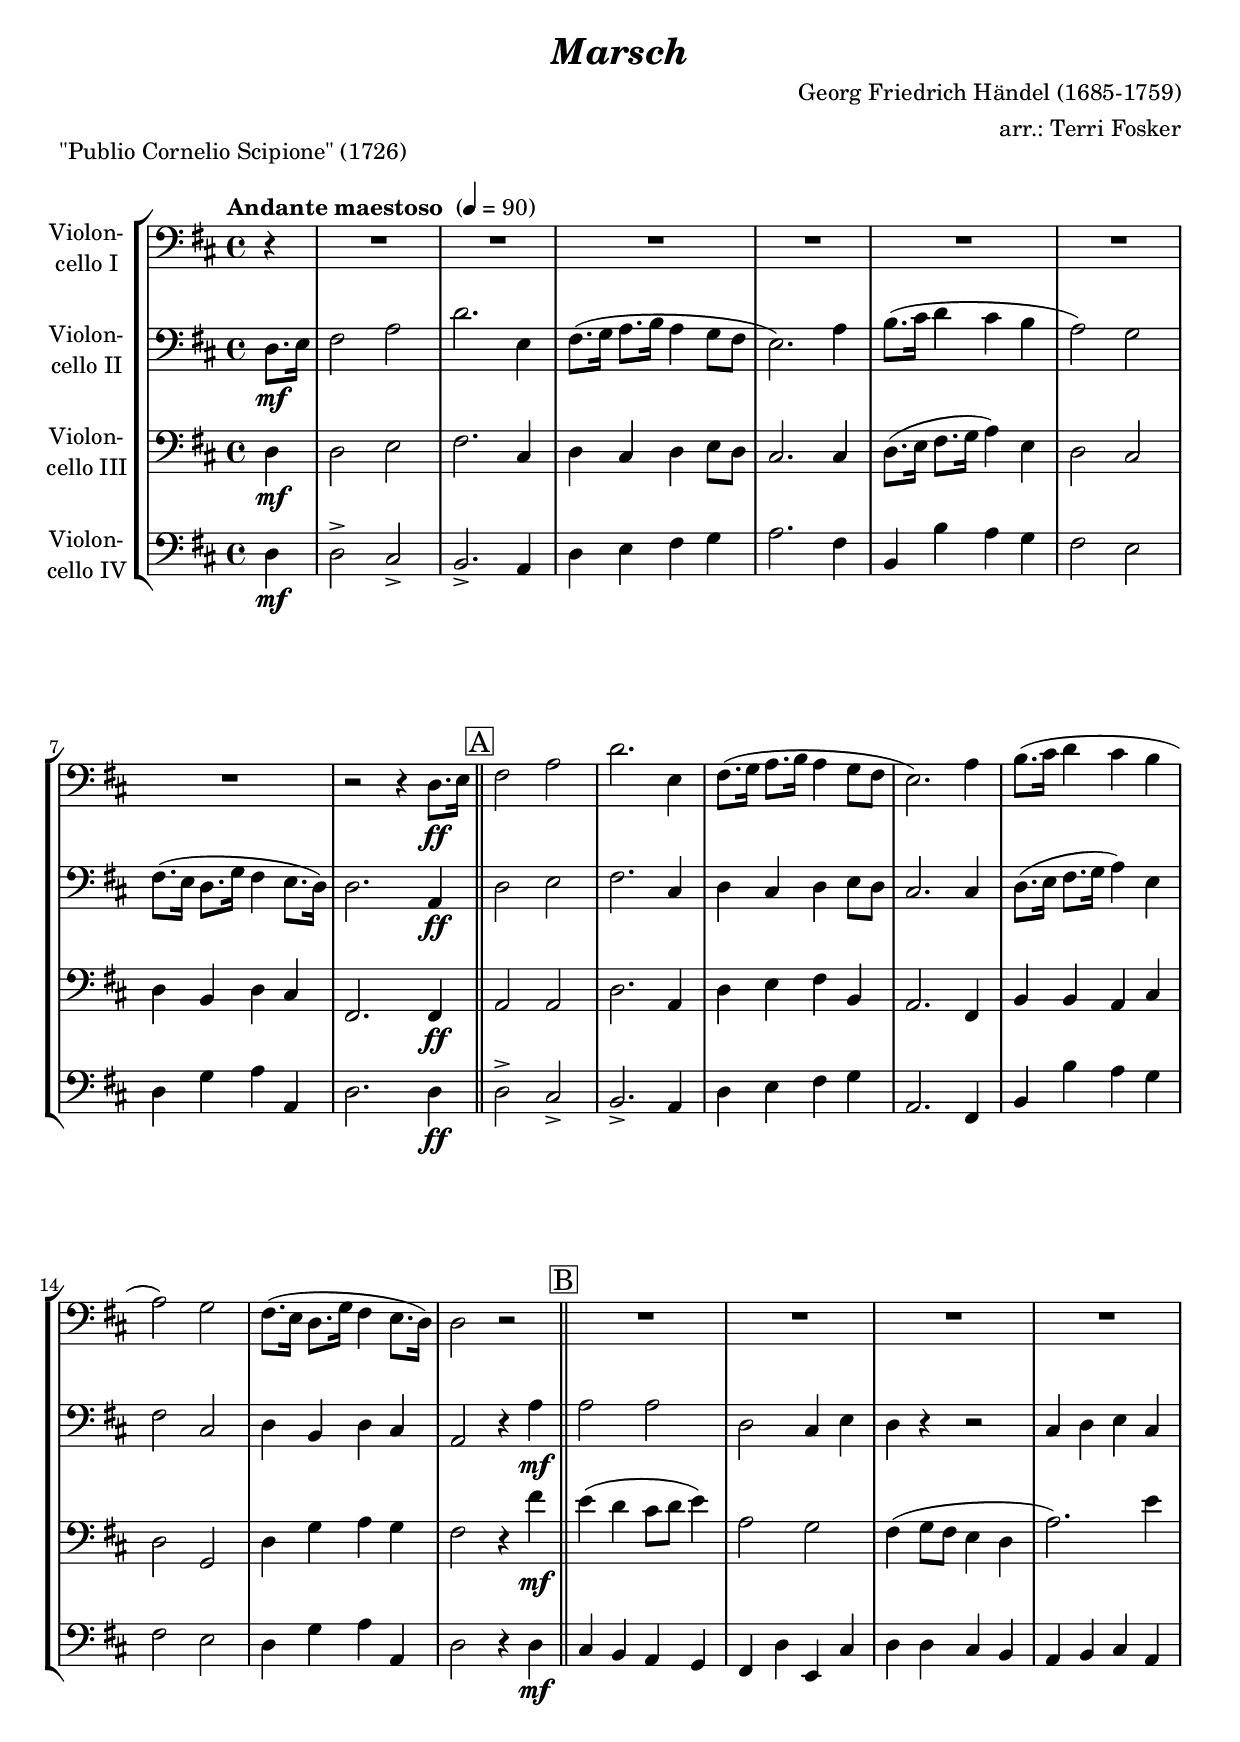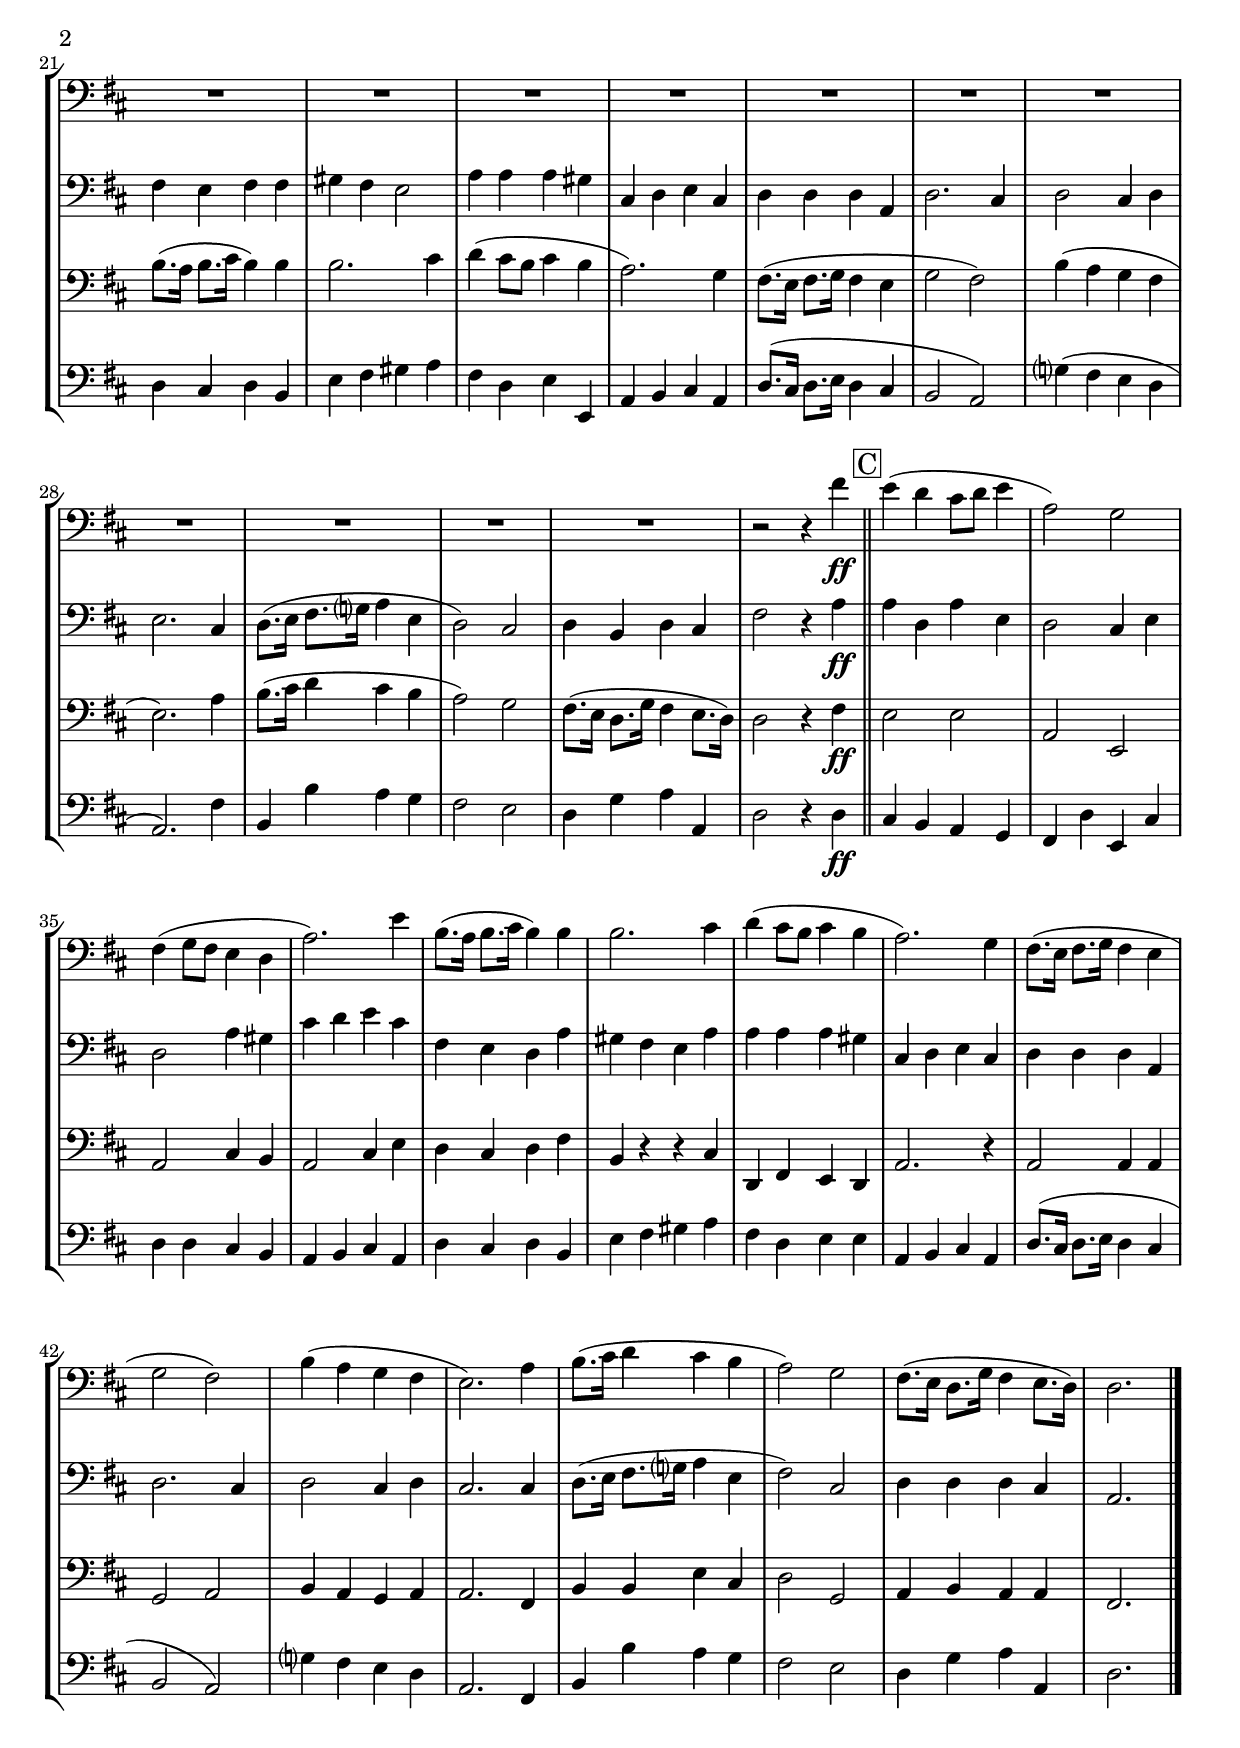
\version "2.18.2"
\include "deutsch.ly"
  
#(set-global-staff-size 20)

\header {
  title     = \markup \bold \italic "Marsch"
  composer  = "Georg Friedrich Händel (1685-1759)"
  arranger  = "arr.: Terri Fosker"
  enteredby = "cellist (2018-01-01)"
  piece     = "\"Publio Cornelio Scipione\" (1726)"
}

voiceconsts = {
  \key c \major
  \time 4/4
  \clef "bass"
%  \numericTimeSignature
  \compressFullBarRests
  % Set default beaming for all staves
% \set Timing.beamExceptions = #'()
% \set Timing.baseMoment     = #(ly:make-moment 1 4)
% \set Timing.beatStructure  = #'(1 1 1)
  \tempo "Andante maestoso " 4=90
}

micl = "clarinet"
mifl = "flute"
miob = "oboe"
mifh = "french horn"
misx = "tenor sax"
mist = "string ensemble 1"
miba = "cello"

boxa = { \bar "||" \mark \markup \box "A" }
boxb = { \bar "||" \mark \markup \box "B" }
boxc = { \bar "||" \mark \markup \box "C" }

va = \relative c'' {
  \voiceconsts

  \partial 4 r4
  R1*7
  r2 r4 c8.\ff d16 \boxa
  e2 g
  c2. d,4
  e8.( f16 g8. a16 g4 f8 e
  d2.) g4

  a8.( h16 c4 h a
  g2) f
  e8.( d16 c8. f16 e4 d8. c16)
  c2 r \boxb
  R1*15
  r2 r4 e'\ff \boxc
  d( c h8 c d4
  g,2) f
  e4( f8 e d4 c
  g'2.) d'4

  a8.( g16 a8. h16 a4) a
  a2. h4
  c( h8 a h4 a
  g2.) f4
  e8.( d16 e8. f16 e4 d
  f2 e)

  a4( g f e
  d2.) g4
  a8.( h16 c4 h a
  g2) f
  e8.( d16 c8. f16 e4 d8. c16)
  c2. \bar "|."
}

vb = \relative c' {
  \voiceconsts

  \partial 4 c8.\mf d16
  e2 g
  c2. d,4
  e8.( f16 g8. a16 g4 f8 e
  d2.) g4
  a8.( h16 c4 h a
  g2) f

  e8.( d16 c8. f16 e4 d8. c16)
  c2. g4\ff \boxa
  c2 d
  e2. h4
  c h c d8 c
  h2. h4

  c8.( d16 e8. f16 g4) d
  e2 h
  c4 a c h
  g2 r4 g'\mf \boxb
  g2 g
  c, h4 d

  c r r2
  h4 c d h
  e d e e
  fis e d2
  g4 g g fis
  h, c d h

  c c c g
  c2. h4
  c2 h4 c
  d2. h4
  c8.( d16 e8. f?16 g4 d
  c2) h

  c4 a c h
  e2 r4 g\ff \boxc
  g c, g' d
  c2 h4 d
  c2 g'4 fis
  h c d h

  e, d c g'
  fis e d g
  g g g fis
  h, c d h
  c c c g
  c2. h4

  c2 h4 c
  h2. h4
  c8.( d16 e8. f?16 g4 d
  e2) h
  c4 c c h
  g2. \bar "|."
}

vc = \relative c'' {
  \voiceconsts

  \partial 4 c4\mf
  c2 d
  e2. h4
  c h c d8 c
  h2. h4
  c8.( d16 e8. f16 g4) d
  c2 h

  c4 a c h
  e,2. e4\ff \boxa
  g2 g
  c2. g4
  c d e a,
  g2. e4

  a a g h
  c2 f,
  c'4 f g f
  e2 r4 e'\mf
  d( c h8 c d4)
  g,2 f

  e4( f8 e d4 c
  g'2.) d'4 a8.( g16 a8. h16 a4) a
  a2. h4
  c( h8 a h4 a
  g2.) f4

  e8.( d16 e8. f16 e4 d
  f2 e)
  a4( g f e
  d2.) g4
  a8.( h16 c4 h a
  g2) f

  e8.( d16 c8. f16 e4 d8. c16)
  c2 r4 e\ff \boxc
  d2 d
  g, d
  g h4 a
  g2 h4 d

  c h c e
  a, r r h
  c, e d c
  g'2. r4
  g2 g4 g
  f2 g

  a4 g f g
  g2. e4
  a a d h
  c2 f,
  g4 a g g
  e2. \bar "|."
}

vd = \relative c' {
  \voiceconsts

  \partial 4 c4\mf
  c2-> h->
  a2.-> g4
  c d e f
  g2. e4
  a, a' g f
  e2 d

  c4 f g g,
  c2. c4\ff \boxa
  c2-> h->
  a2.-> g4
  c d e f
  g,2. e4

  a a' g f
  e2 d
  c4 f g g,
  c2 r4 c\mf \boxb
  h a g f
  e c' d, h'

  c c h a
  g a h g
  c h c a
  d e fis g
  e c d d,
  g a h g

  c8.( h16 c8. d16 c4 h
  a2 g)
  f'?4( e d c
  g2.) e'4 a, a' g f
  e2 d

  c4 f g g,
  c2 r4 c\ff \boxc
  h a g f
  e c' d, h'
  c c h a
  g a h g

  c h c a
  d e fis g
  e c d d
  g, a h g
  c8.( h16 c8. d16 c4 h
  a2 g)

  f'?4 e d c
  g2. e4
  a a' g f
  e2 d
  c4 f g g,
  c2. \bar "|."
}


music = \new StaffGroup <<

      \new Staff {
	\set Staff.midiInstrument = \miba
	\set Staff.instrumentName = \markup \center-column { "Violon-" "cello I" }
	\transpose c d,, { \va }
      }

      \new Staff {
	\set Staff.midiInstrument = \miba
	\set Staff.instrumentName = \markup \center-column { "Violon-" "cello II" }
	\transpose c d, { \vb }
      }

      \new Staff {
	\set Staff.midiInstrument = \miba
	\set Staff.instrumentName = \markup \center-column { "Violon-" "cello III" }
	\transpose c d,, { \vc }
      }

      \new Staff {
	\set Staff.midiInstrument = \miba
	\set Staff.instrumentName = \markup \center-column { "Violon-" "cello IV" }
	\transpose c d, { \vd }
      }
>>

\book {
  \score {
    \music
    \layout {}
  }

  \score {
    \unfoldRepeats \music

    \midi {
      \context {
        \Score
      }
    }
  }
}
